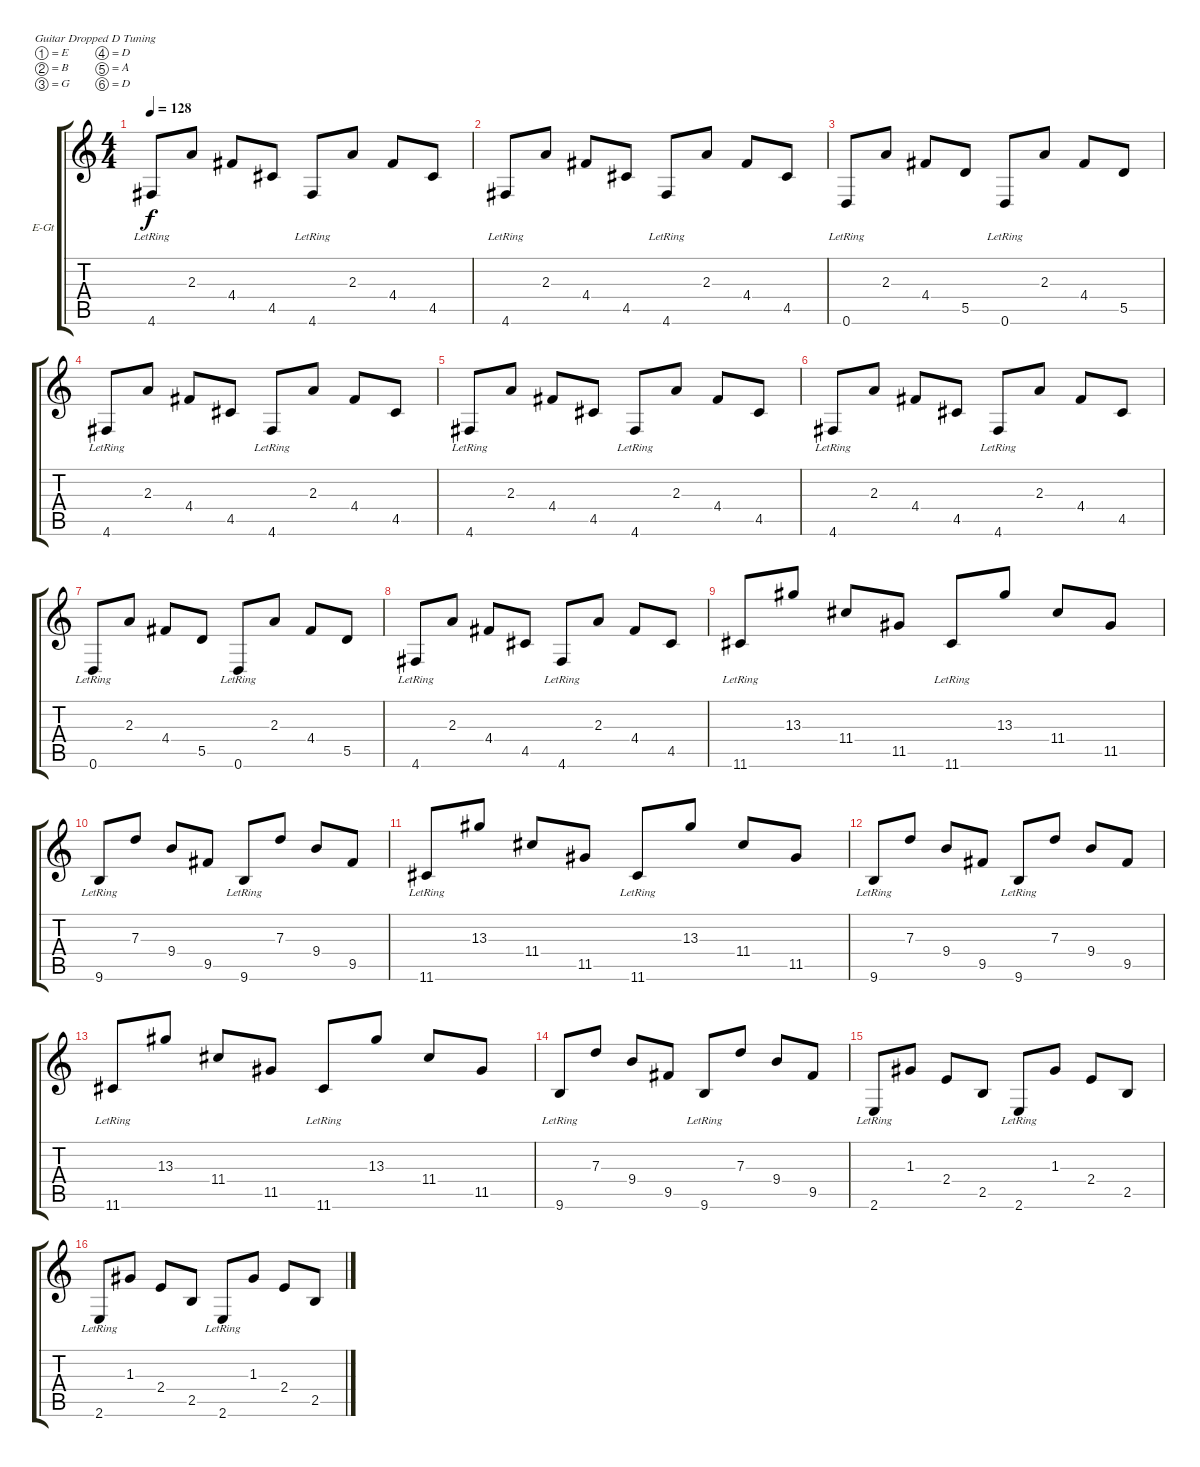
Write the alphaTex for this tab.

\bracketExtendMode groupsimilarinstruments
\firstSystemTrackNameOrientation horizontal
\otherSystemsTrackNameOrientation horizontal
\track ("Clean-guitar (Paul)" "E-Gt") {instrument electricguitarclean}
\staff {score tabs}
\tuning (E4 B3 G3 D3 A2 D2)
\ts (4 4)
\tempo 128
\clef g2
\ks c
4.6{lr}.8{dy f} 2.3.8 4.4.8 4.5.8 4.6{lr}.8 2.3.8 4.4.8 4.5.8 |
4.6{lr}.8 2.3.8 4.4.8 4.5.8 4.6{lr}.8 2.3.8 4.4.8 4.5.8 |
0.6{lr}.8 2.3.8 4.4.8 5.5.8 0.6{lr}.8 2.3.8 4.4.8 5.5.8 |
4.6{lr}.8 2.3.8 4.4.8 4.5.8 4.6{lr}.8 2.3.8 4.4.8 4.5.8 |
4.6{lr}.8 2.3.8 4.4.8 4.5.8 4.6{lr}.8 2.3.8 4.4.8 4.5.8 |
4.6{lr}.8 2.3.8 4.4.8 4.5.8 4.6{lr}.8 2.3.8 4.4.8 4.5.8 |
0.6{lr}.8 2.3.8 4.4.8 5.5.8 0.6{lr}.8 2.3.8 4.4.8 5.5.8 |
4.6{lr}.8 2.3.8 4.4.8 4.5.8 4.6{lr}.8 2.3.8 4.4.8 4.5.8 |
11.6{lr}.8 13.3.8 11.4.8 11.5.8 11.6{lr}.8 13.3.8 11.4.8 11.5.8 |
9.6{lr}.8 7.3.8 9.4.8 9.5.8 9.6{lr}.8 7.3.8 9.4.8 9.5.8 |
11.6{lr}.8 13.3.8 11.4.8 11.5.8 11.6{lr}.8 13.3.8 11.4.8 11.5.8 |
9.6{lr}.8 7.3.8 9.4.8 9.5.8 9.6{lr}.8 7.3.8 9.4.8 9.5.8 |
11.6{lr}.8 13.3.8 11.4.8 11.5.8 11.6{lr}.8 13.3.8 11.4.8 11.5.8 |
9.6{lr}.8 7.3.8 9.4.8 9.5.8 9.6{lr}.8 7.3.8 9.4.8 9.5.8 |
2.6{lr}.8 1.3.8 2.4.8 2.5.8 2.6{lr}.8 1.3.8 2.4.8 2.5.8 |
2.6{lr}.8 1.3.8 2.4.8 2.5.8 2.6{lr}.8 1.3.8 2.4.8 2.5.8
